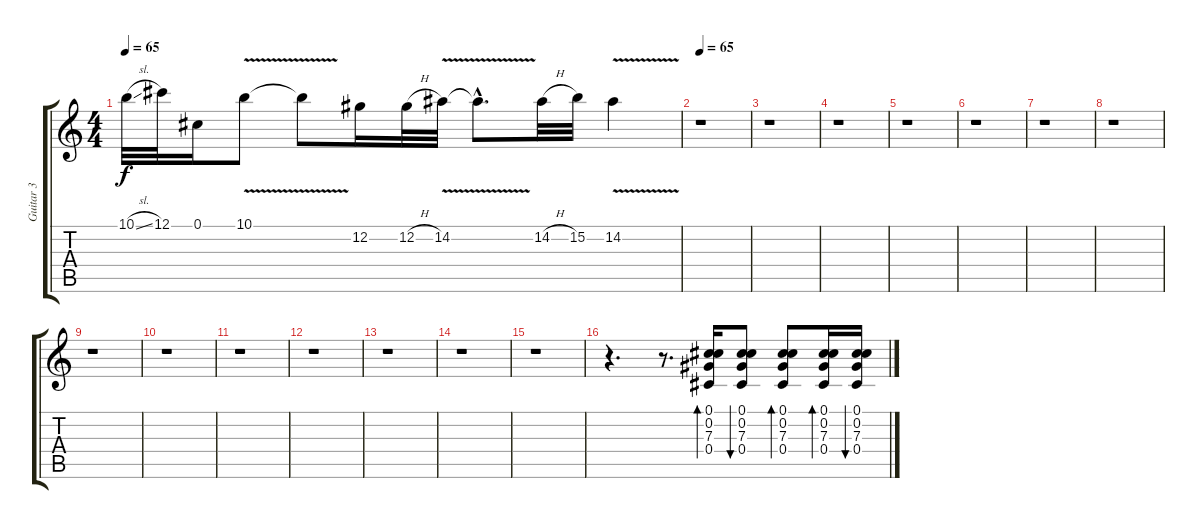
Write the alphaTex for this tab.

\track ("Guitar 3" "Guitar 3") {instrument acousticguitarsteel}
\staff {score tabs}
\tuning (Db4 Ab3 Gb3 Db3 Ab2 Db2) {hide}
\ts (4 4)
\tempo 65
\clef g2
\ks c
10.1{sl}.32{dy f} 12.1.32 0.1.16 10.1{v}.8 10.1{t}.8 12.2.16 12.2{h}.32 14.2{v}.32 14.2{hac t}.8{d} 14.2{h}.32 15.2.32 14.2{v}.4 |
\section ("" "")
\tempo 65
r.1 |
r.1 |
r.1 |
r.1 |
r.1 |
r.1 |
r.1 |
r.1 |
r.1 |
r.1 |
r.1 |
r.1 |
r.1 |
r.1 |
\section ("" "")
r.4{d volume 11} r.8{d} (0.1 0.2 7.3 0.4).16{bd 30} (0.1 0.2 7.3 0.4).8{bu 30} (0.1 0.2 7.3 0.4).8{bd 30} (0.1 0.2 7.3 0.4).16{bd 30} (0.1 0.2 7.3 0.4).16{bu 30}
